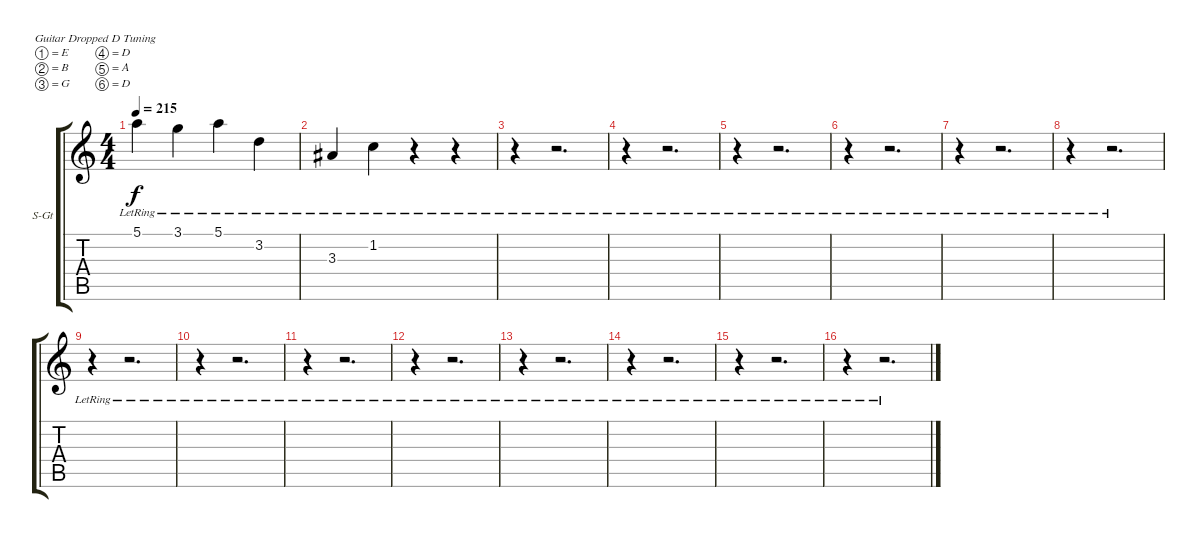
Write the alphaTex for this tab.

\bracketExtendMode groupsimilarinstruments
\firstSystemTrackNameOrientation horizontal
\otherSystemsTrackNameOrientation horizontal
\track ("Keyboard (Christian)" "S-Gt") {instrument lead2sawtooth}
\staff {score tabs}
\tuning (E4 B3 G3 D3 A2 D2)
\displaytranspose 12
\ts (4 4)
\tempo 215
\clef g2
\ks c
5.1{lr}.4{dy f} 3.1{lr}.4 5.1{lr}.4 3.2{lr}.4 |
3.3{lr}.4 1.2{lr}.4 r.4 r.4 |
r.4 r.2{d} |
r.4 r.2{d} |
r.4 r.2{d} |
r.4 r.2{d} |
r.4 r.2{d} |
r.4 r.2{d} |
r.4 r.2{d} |
r.4 r.2{d} |
r.4 r.2{d} |
r.4 r.2{d} |
r.4 r.2{d} |
r.4 r.2{d} |
r.4 r.2{d} |
r.4 r.2{d}
